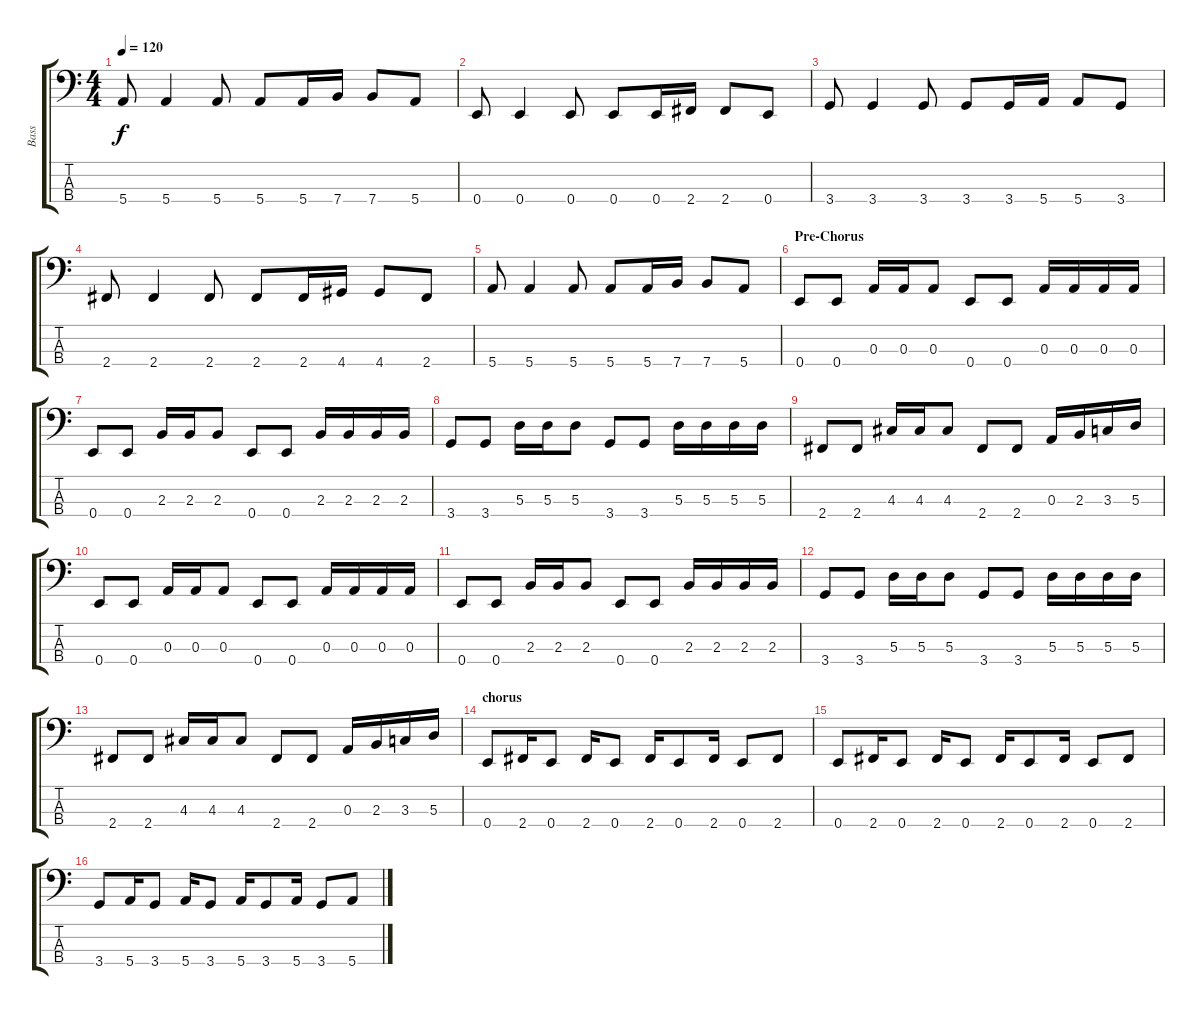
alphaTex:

\track ("Bass" "Bass") {instrument slapbass1}
\staff {score tabs}
\tuning (G2 D2 A1 E1) {hide}
\ts (4 4)
\tempo 120
\clef f4
\ks c
5.4.8{dy f} 5.4.4 5.4.8 5.4.8 5.4.16 7.4.16 7.4.8 5.4.8 |
0.4.8 0.4.4 0.4.8 0.4.8 0.4.16 2.4.16 2.4.8 0.4.8 |
3.4.8 3.4.4 3.4.8 3.4.8 3.4.16 5.4.16 5.4.8 3.4.8 |
2.4.8 2.4.4 2.4.8 2.4.8 2.4.16 4.4.16 4.4.8 2.4.8 |
5.4.8 5.4.4 5.4.8 5.4.8 5.4.16 7.4.16 7.4.8 5.4.8 |
\section ("" "Pre-Chorus")
0.4.8 0.4.8 0.3.16 0.3.16 0.3.8 0.4.8 0.4.8 0.3.16 0.3.16 0.3.16 0.3.16 |
0.4.8 0.4.8 2.3.16 2.3.16 2.3.8 0.4.8 0.4.8 2.3.16 2.3.16 2.3.16 2.3.16 |
3.4.8 3.4.8 5.3.16 5.3.16 5.3.8 3.4.8 3.4.8 5.3.16 5.3.16 5.3.16 5.3.16 |
2.4.8 2.4.8 4.3.16 4.3.16 4.3.8 2.4.8 2.4.8 0.3.16 2.3.16 3.3.16 5.3.16 |
0.4.8 0.4.8 0.3.16 0.3.16 0.3.8 0.4.8 0.4.8 0.3.16 0.3.16 0.3.16 0.3.16 |
0.4.8 0.4.8 2.3.16 2.3.16 2.3.8 0.4.8 0.4.8 2.3.16 2.3.16 2.3.16 2.3.16 |
3.4.8 3.4.8 5.3.16 5.3.16 5.3.8 3.4.8 3.4.8 5.3.16 5.3.16 5.3.16 5.3.16 |
2.4.8 2.4.8 4.3.16 4.3.16 4.3.8 2.4.8 2.4.8 0.3.16 2.3.16 3.3.16 5.3.16 |
\section ("" "chorus")
0.4.8 2.4.16 0.4.8 2.4.16 0.4.8 2.4.16 0.4.8 2.4.16 0.4.8 2.4.8 |
0.4.8 2.4.16 0.4.8 2.4.16 0.4.8 2.4.16 0.4.8 2.4.16 0.4.8 2.4.8 |
3.4.8 5.4.16 3.4.8 5.4.16 3.4.8 5.4.16 3.4.8 5.4.16 3.4.8 5.4.8
